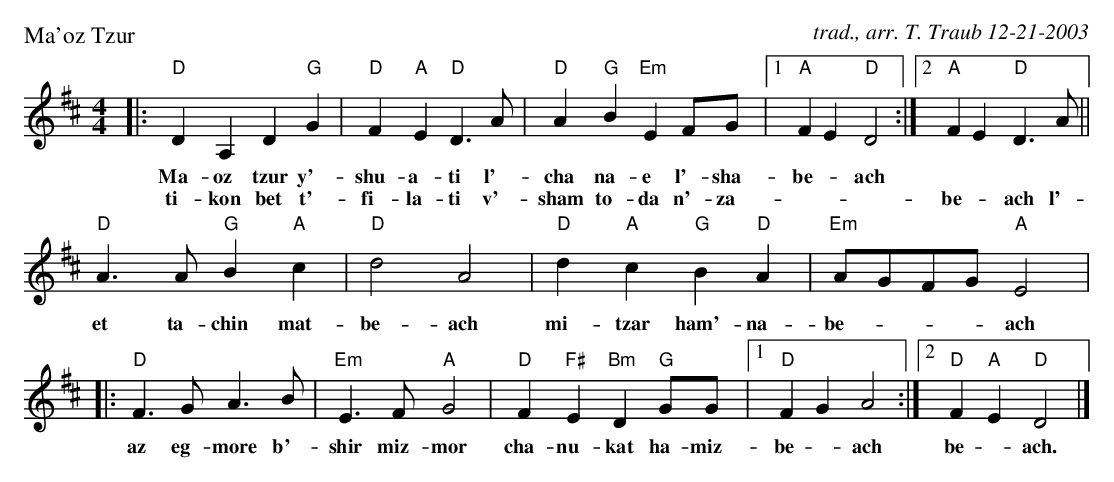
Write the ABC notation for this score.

X:1
P: Ma'oz Tzur
C: trad., arr. T. Traub 12-21-2003
M: 4/4
K: D
L: 1/4
|:"D"D A, D "G"G|"D"F "A"E "D"D > A|"D"A "G"B "Em"E F/G/ |1 "A"F E "D"D2 :|2"A"F E "D"D>A||
w: Ma-oz tzur y'-shu-a-ti l'-cha na-e l'-sha-be -ach
w: ti-kon bet t'-fi-la-ti v'-sham to-da n'-za-*** be - ach l'-
"D"A>A "G"B "A"c |"D"d2 A2|"D"d "A"c "G"B "D"A |"Em"A/G/F/G/ "A"E2|
w: et ta-chin mat-be-ach mi-tzar ham'-na-be-*** ach
|: "D"F>G A>B|"Em"E>F "A"G2|"D"F "F#"E "Bm"D "G"G/G/|1 "D"F G A2 :|2 "D"F "A"E "D"D2|]
w: az eg-more b'-shir miz-mor cha-nu-kat ha-miz-be -ach be -ach.
